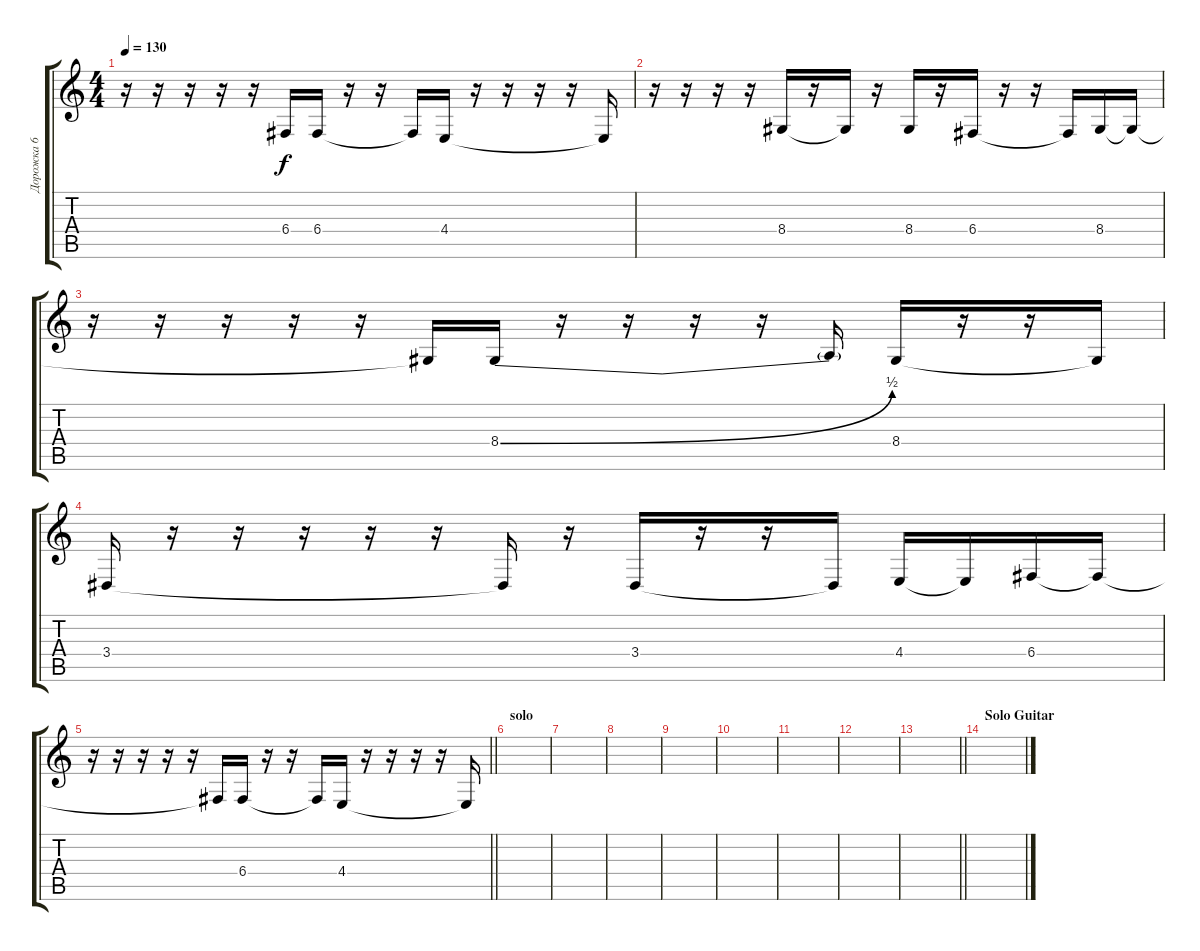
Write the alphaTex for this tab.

\track ("Дорожка 6" "Дорожка 6") {instrument synthbrass1}
\staff {score tabs}
\tuning (D4 A3 F3 C3 G2 C2) {hide}
\ts (4 4)
\tempo 130
\clef g2
\ks c
r.16{dy f} r.16 r.16 r.16 r.16 6.4{t}.16 6.4.16 r.16 r.16 6.4{t}.16 4.4.16 r.16 r.16 r.16 r.16 4.4{t}.16 |
r.16 r.16 r.16 r.16 8.4.16 r.16 8.4{t}.16 r.16 8.4.16 r.16 6.4.16 r.16 r.16 6.4{t}.16 8.4.16 8.4{t}.16 |
r.16 r.16 r.16 r.16 r.16 8.4{t}.16 8.4{be (bend 0 0 60 2)}.16 r.16 r.16 r.16 r.16 8.4{t}.16 8.4.16 r.16 r.16 8.4{t}.16 |
3.4.16 r.16 r.16 r.16 r.16 r.16 3.4{t}.16 r.16 3.4.16 r.16 r.16 3.4{t}.16 4.4.16 4.4{t}.16 6.4.16 6.4{t}.16 |
\barLineRight lightlight
r.16 r.16 r.16 r.16 r.16 6.4{t}.16 6.4.16 r.16 r.16 6.4{t}.16 4.4.16 r.16 r.16 r.16 r.16 4.4{t}.16 |
\section ("" "solo")
|
|
|
|
|
|
|
\barLineRight lightlight
|
\section ("" "Solo Guitar")
